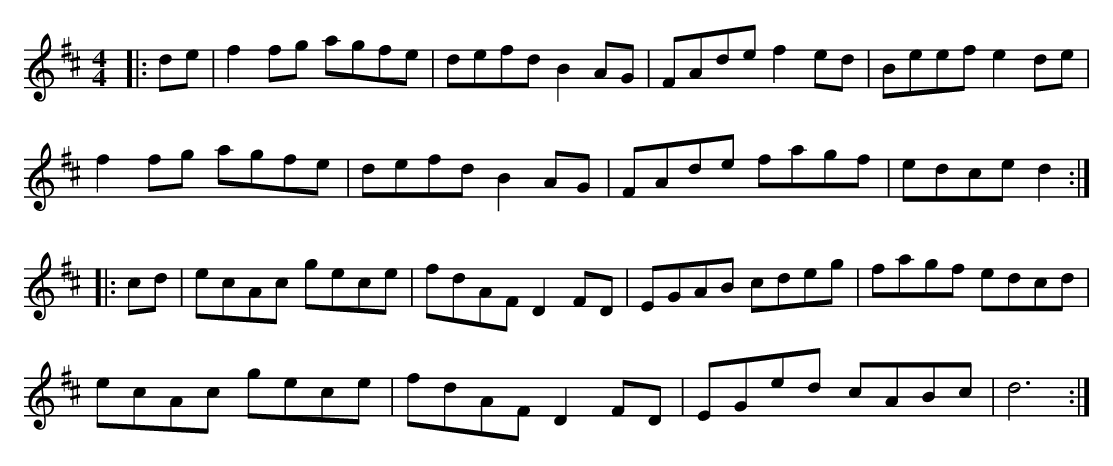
X:1
M:4/4
K:D
|:de|f2 fg agfe|defd B2 AG|FAde f2 ed|Beef e2 de|
f2 fg agfe|defd B2 AG|FAde fagf|edce d2:|
|:cd|ecAc gece|fdAF D2 FD|EGAB cdeg|fagf edcd|
ecAc gece|fdAF D2 FD|EGed cABc|d6:|
